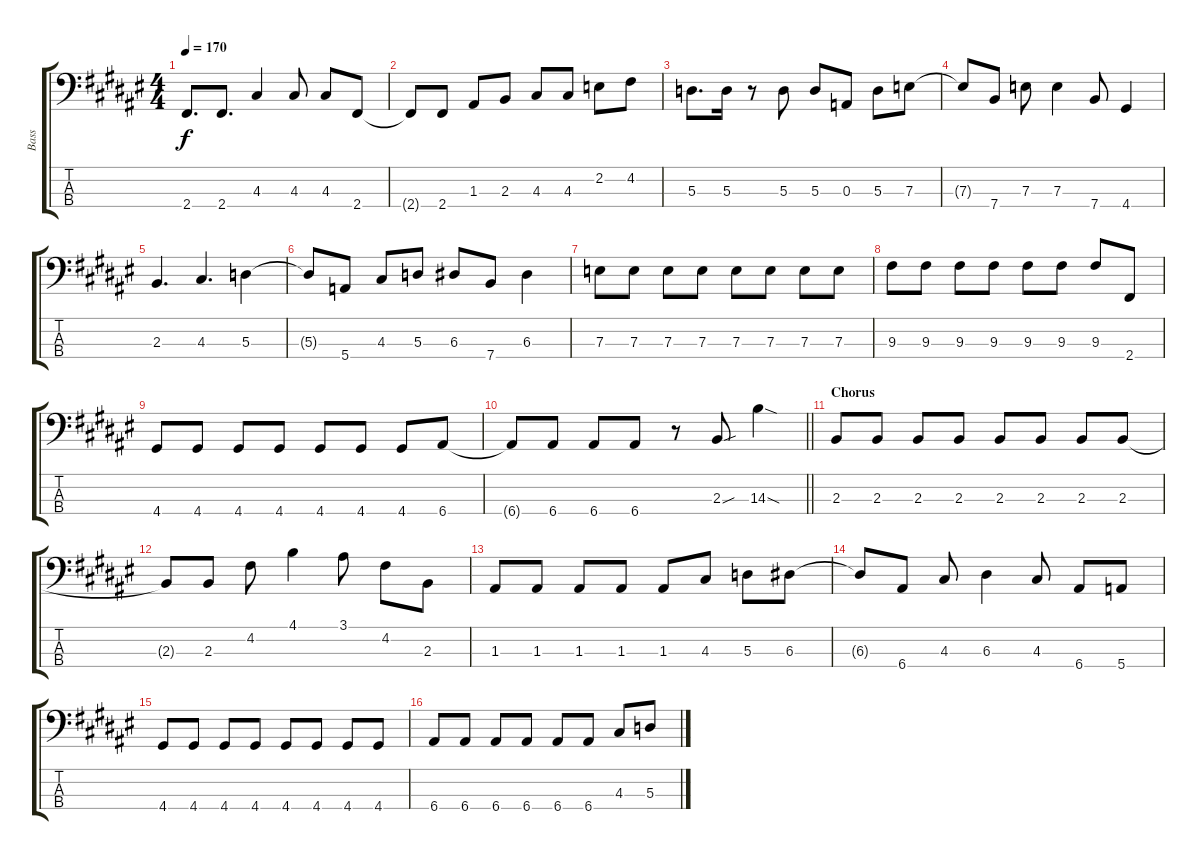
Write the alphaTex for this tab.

\track ("Bass" "Bass") {instrument electricbasspick}
\staff {score tabs}
\tuning (G2 D2 A1 E1) {hide}
\ts (4 4)
\tempo 170
\clef f4
\ks f#
2.4.8{d dy f} 2.4.8{d} 4.3.4 4.3.8 4.3.8 2.4.8 |
2.4{t}.8 2.4.8 1.3.8 2.3.8 4.3.8 4.3.8 2.2.8 4.2.8 |
5.3.8{d} 5.3.16 r.8 5.3.8 5.3.8 0.3.8 5.3.8 7.3.8 |
7.3{t}.8 7.4.8 7.3.8 7.3.4 7.4.8 4.4.4 |
2.3.4{d} 4.3.4{d} 5.3.4 |
5.3{t}.8 5.4.8 4.3.8 5.3.8 6.3.8 7.4.8 6.3.4 |
7.3.8 7.3.8 7.3.8 7.3.8 7.3.8 7.3.8 7.3.8 7.3.8 |
9.3.8 9.3.8 9.3.8 9.3.8 9.3.8 9.3.8 9.3.8 2.4.8 |
4.4.8 4.4.8 4.4.8 4.4.8 4.4.8 4.4.8 4.4.8 6.4.8 |
\barLineRight lightlight
6.4{t}.8 6.4.8 6.4.8 6.4.8 r.8 2.3{sou}.8 14.3{sod}.4 |
\section ("" "Chorus")
2.3.8 2.3.8 2.3.8 2.3.8 2.3.8 2.3.8 2.3.8 2.3.8 |
2.3{t}.8 2.3.8 4.2.8 4.1.4 3.1.8 4.2.8 2.3.8 |
1.3.8 1.3.8 1.3.8 1.3.8 1.3.8 4.3.8 5.3.8 6.3.8 |
6.3{t}.8 6.4.8 4.3.8 6.3.4 4.3.8 6.4.8 5.4.8 |
4.4.8 4.4.8 4.4.8 4.4.8 4.4.8 4.4.8 4.4.8 4.4.8 |
6.4.8 6.4.8 6.4.8 6.4.8 6.4.8 6.4.8 4.3.8 5.3.8
